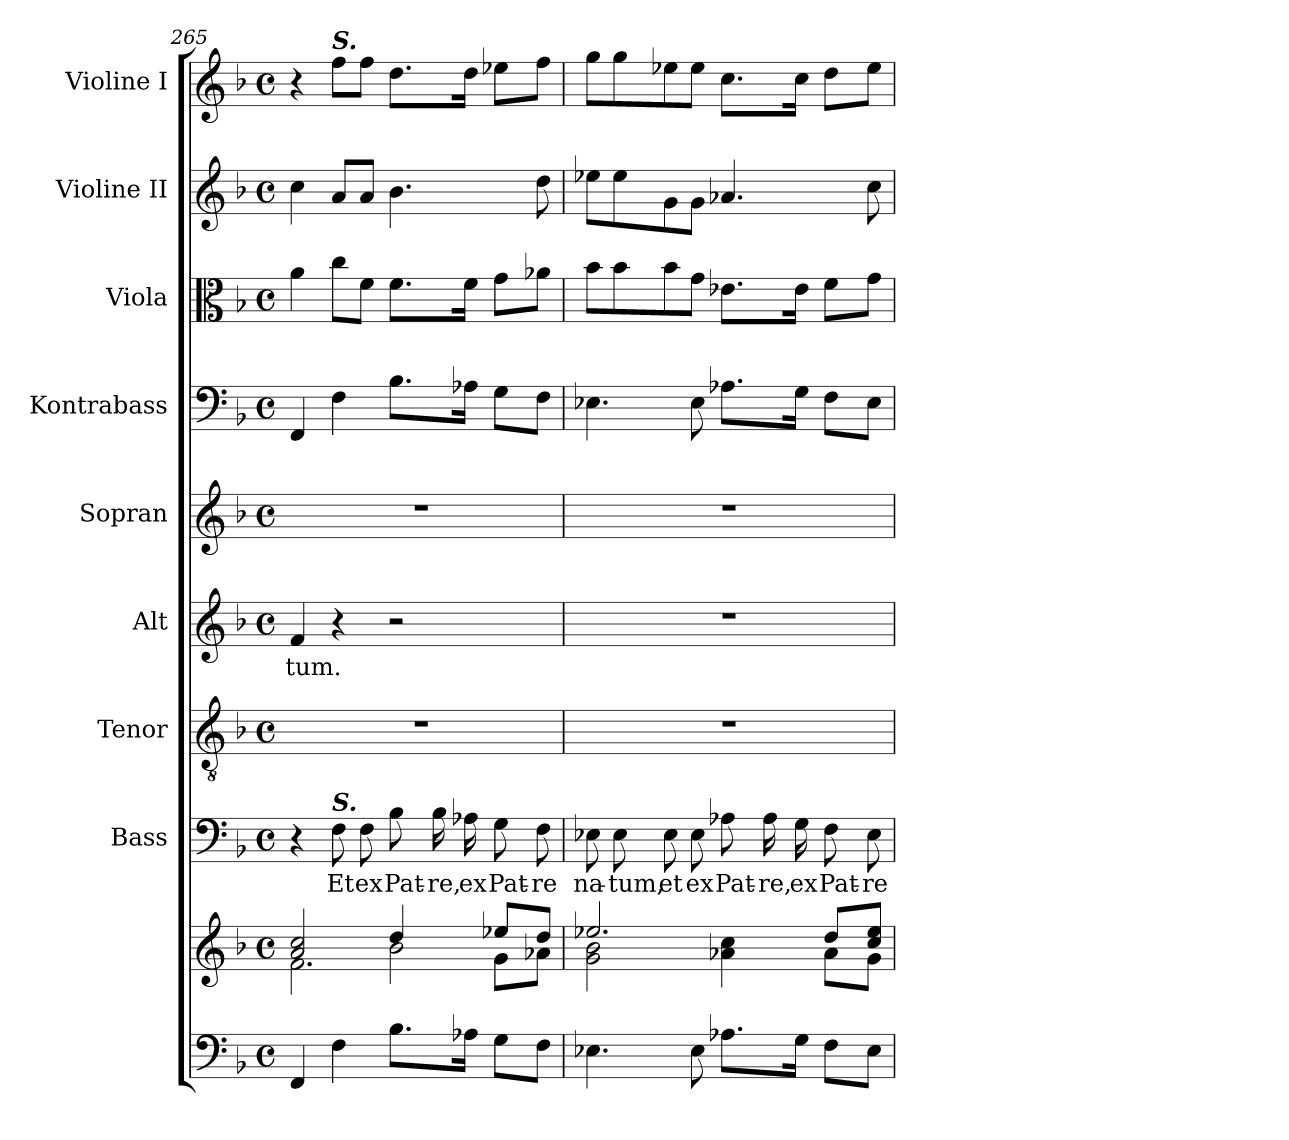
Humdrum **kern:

**kern	**kern	**kern	**text	**kern	**kern	**text	**kern	**kern	**kern	**kern	**kern
*part9	*part9	*part8	*part8	*part7	*part6	*part6	*part5	*part4	*part3	*part2	*part1
*staff10	*staff9	*staff8	*staff8	*staff7	*staff6	*staff6	*staff5	*staff4	*staff3	*staff2	*staff1
*	*	*I"Bass	*	*I"Tenor	*I"Alt	*	*I"Sopran	*I"Kontrabass	*I"Viola	*I"Violine II	*I"Violine I
*	*	*I'B.	*	*I'T.	*I'A.	*	*I'S.	*I'Kb.	*I'Vla.	*I'Vl. II	*I'Vl. I
*clefF4	*clefG2	*clefF4	*	*clefGv2	*clefG2	*	*clefG2	*clefF4	*clefC3	*clefG2	*clefG2
*	*	*	*	*	*	*	*	*ITrd7c12	*	*	*
*k[b-]	*k[b-]	*k[b-]	*	*k[b-]	*k[b-]	*	*k[b-]	*k[b-]	*k[b-]	*k[b-]	*k[b-]
*F:	*F:	*F:	*	*F:	*F:	*	*F:	*F:	*F:	*F:	*F:
*M4/4	*M4/4	*M4/4	*	*M4/4	*M4/4	*	*M4/4	*M4/4	*M4/4	*M4/4	*M4/4
*met(c)	*met(c)	*met(c)	*	*met(c)	*met(c)	*	*met(c)	*met(c)	*met(c)	*met(c)	*met(c)
=265	=265	=265	=265	=265	=265	=265	=265	=265	=265	=265	=265
*	*^	*	*	*	*	*	*	*	*	*	*
*	*	*^	*	*	*	*	*	*	*	*	*	*
!	!	!	!	!	!	!	!	!LO:LY:b	!	!	!	!	!
4FF/	2a/ 2cc/	2.f\	2ryy	4r	.	1r	4f/	-tum.	1r	4FFF/	4a\	4cc\	4r
!	!	!	!	!	!	!	!	!	!	!	!	!	!LO:TX:a:Bi:t=S.
!	!	!	!	!LO:TX:a:Bi:t=S.	!	!	!	!	!	!	!	!	!
!	!	!	!	!	!LO:LY:b	!	!	!	!	!	!	!	!
4F\	.	.	.	8F\	Et	.	4r	.	.	4FF\	8cc\L	8a/L	8ff\L
!	!	!	!	!	!LO:LY:b	!	!	!	!	!	!	!	!
.	.	.	.	8F\	ex	.	.	.	.	.	8f\J	8a/J	8ff\J
!	!	!	!	!	!LO:LY:b	!	!	!	!	!	!	!	!
8.B-\L	4dd/	.	2b-\	8B-\	Pat-	.	2r	.	.	8.BB-\L	8.f\L	4.b-\	8.dd\L
!	!	!	!	!	!LO:LY:b	!	!	!	!	!	!	!	!
.	.	.	.	16B-\	-re,	.	.	.	.	.	.	.	.
!	!	!	!	!	!LO:LY:b	!	!	!	!	!	!	!	!
16A-X\Jk	.	.	.	16A-X\	ex	.	.	.	.	16AA-X\Jk	16f\Jk	.	16dd\Jk
!	!	!	!	!	!LO:LY:b	!	!	!	!	!	!	!	!
8G\L	8ee-X/L	8g\L	.	8G\	Pat-	.	.	.	.	8GG\L	8g\L	.	8ee-X\L
!	!	!	!	!	!LO:LY:b	!	!	!	!	!	!	!	!
8F\J	8dd/J	8a-X\J	.	8F\	-re	.	.	.	.	8FF\J	8a-X\J	8dd\	8ff\J
*	*	*v	*v	*	*	*	*	*	*	*	*	*	*
=266	=266	=266	=266	=266	=266	=266	=266	=266	=266	=266	=266	=266
!	!	!	!	!LO:LY:b	!	!	!	!	!	!	!	!
4.E-X\	2.ee-X/	2g\ 2b-\	8E-X\	na-	1r	1r	.	1r	4.EE-X\	8b-\L	8ee-X\L	8gg\L
!	!	!	!	!LO:LY:b	!	!	!	!	!	!	!	!
.	.	.	8E-\	-tum,	.	.	.	.	.	8b-\	8ee-\	8gg\
!	!	!	!	!LO:LY:b	!	!	!	!	!	!	!	!
.	.	.	8E-\	et	.	.	.	.	.	8b-\	8g\	8ee-X\
!	!	!	!	!LO:LY:b	!	!	!	!	!	!	!	!
8E-\	.	.	8E-\	ex	.	.	.	.	8EE-\	8g\J	8g\J	8ee-\J
!	!	!	!	!LO:LY:b	!	!	!	!	!	!	!	!
8.A-X\L	.	4a-X\ 4cc\	8A-X\	Pat-	.	.	.	.	8.AA-X\L	8.e-X\L	4.a-X/	8.cc\L
!	!	!	!	!LO:LY:b	!	!	!	!	!	!	!	!
.	.	.	16A-\	-re,	.	.	.	.	.	.	.	.
!	!	!	!	!LO:LY:b	!	!	!	!	!	!	!	!
16G\Jk	.	.	16G\	ex	.	.	.	.	16GG\Jk	16e-\Jk	.	16cc\Jk
!	!	!	!	!LO:LY:b	!	!	!	!	!	!	!	!
8F\L	8dd/L	8a-\L	8F\	Pat-	.	.	.	.	8FF\L	8f\L	.	8dd\L
!	!	!	!	!LO:LY:b	!	!	!	!	!	!	!	!
8E-\J	8cc/ 8ee-/J	8g\J	8E-\	-re	.	.	.	.	8EE-\J	8g\J	8cc\	8ee-\J
*	*v	*v	*	*	*	*	*	*	*	*	*	*
=	=	=	=	=	=	=	=	=	=	=	=
*-	*-	*-	*-	*-	*-	*-	*-	*-	*-	*-	*-
